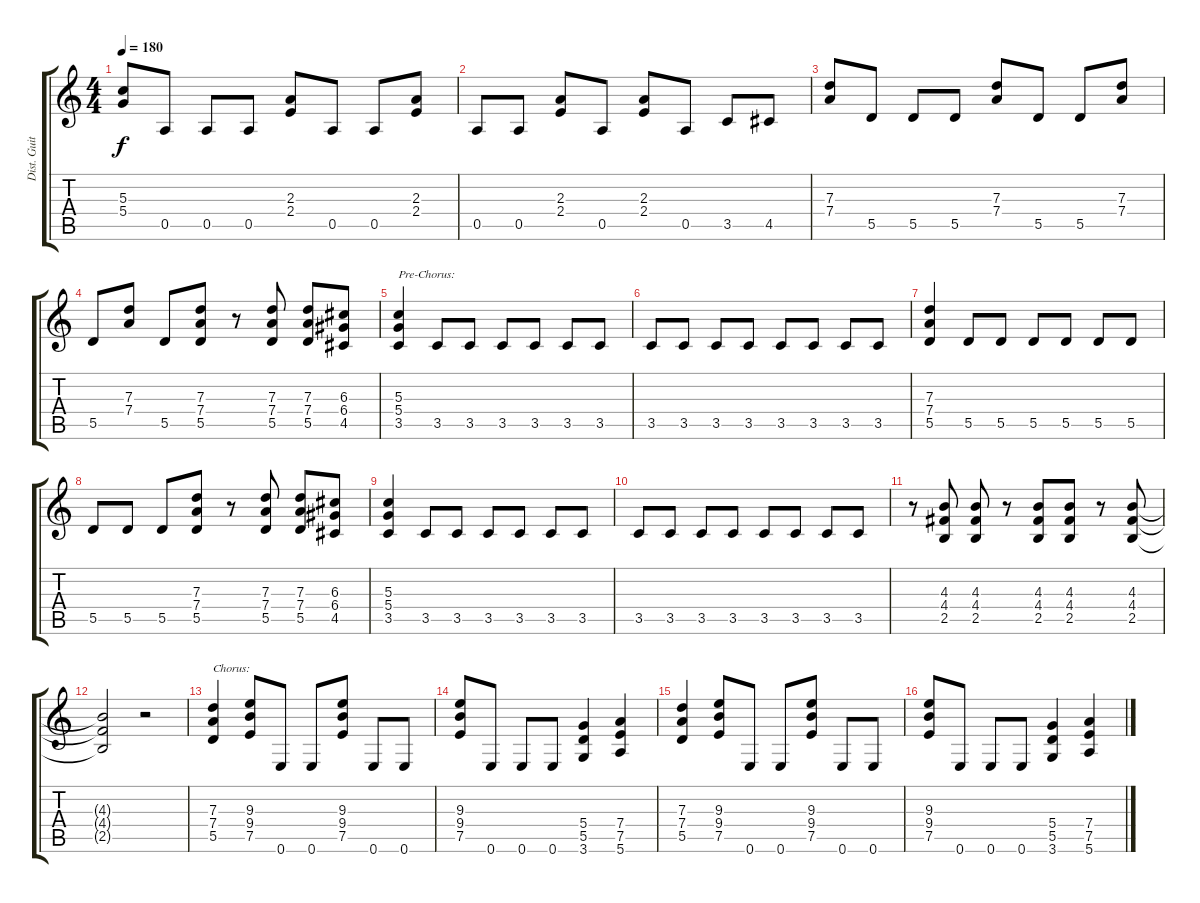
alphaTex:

\track ("Dist. Guitar 1" "Dist. Guit") {instrument overdrivenguitar}
\staff {score tabs}
\tuning (E4 B3 G3 D3 A2 E2) {hide}
\ts (4 4)
\tempo 180
\clef g2
\ks c
(5.3 5.4).8{dy f} 0.5.8 0.5.8 0.5.8 (2.3 2.4).8 0.5.8 0.5.8 (2.3 2.4).8 |
0.5.8 0.5.8 (2.3 2.4).8 0.5.8 (2.3 2.4).8 0.5.8 3.5.8 4.5.8 |
(7.3 7.4).8 5.5.8 5.5.8 5.5.8 (7.3 7.4).8 5.5.8 5.5.8 (7.3 7.4).8 |
5.5.8 (7.3 7.4).8 5.5.8 (7.3 7.4 5.5).8 r.8 (7.3 7.4 5.5).8 (7.3 7.4 5.5).8 (6.3 6.4 4.5).8 |
(5.3 5.4 3.5).4{txt "Pre-Chorus:"} 3.5.8 3.5.8 3.5.8 3.5.8 3.5.8 3.5.8 |
3.5.8 3.5.8 3.5.8 3.5.8 3.5.8 3.5.8 3.5.8 3.5.8 |
(7.3 7.4 5.5).4 5.5.8 5.5.8 5.5.8 5.5.8 5.5.8 5.5.8 |
5.5.8 5.5.8 5.5.8 (7.3 7.4 5.5).8 r.8 (7.3 7.4 5.5).8 (7.3 7.4 5.5).8 (6.3 6.4 4.5).8 |
(5.3 5.4 3.5).4 3.5.8 3.5.8 3.5.8 3.5.8 3.5.8 3.5.8 |
3.5.8 3.5.8 3.5.8 3.5.8 3.5.8 3.5.8 3.5.8 3.5.8 |
r.8 (4.3 4.4 2.5).8 (4.3 4.4 2.5).8 r.8 (4.3 4.4 2.5).8 (4.3 4.4 2.5).8 r.8 (4.3 4.4 2.5).8 |
(4.3{t} 4.4{t} 2.5{t}).2 r.2 |
(7.3 7.4 5.5).4{txt "Chorus:"} (9.3 9.4 7.5).8 0.6.8 0.6.8 (9.3 9.4 7.5).8 0.6.8 0.6.8 |
(9.3 9.4 7.5).8 0.6.8 0.6.8 0.6.8 (5.4 5.5 3.6).4 (7.4 7.5 5.6).4 |
(7.3 7.4 5.5).4 (9.3 9.4 7.5).8 0.6.8 0.6.8 (9.3 9.4 7.5).8 0.6.8 0.6.8 |
(9.3 9.4 7.5).8 0.6.8 0.6.8 0.6.8 (5.4 5.5 3.6).4 (7.4 7.5 5.6).4
